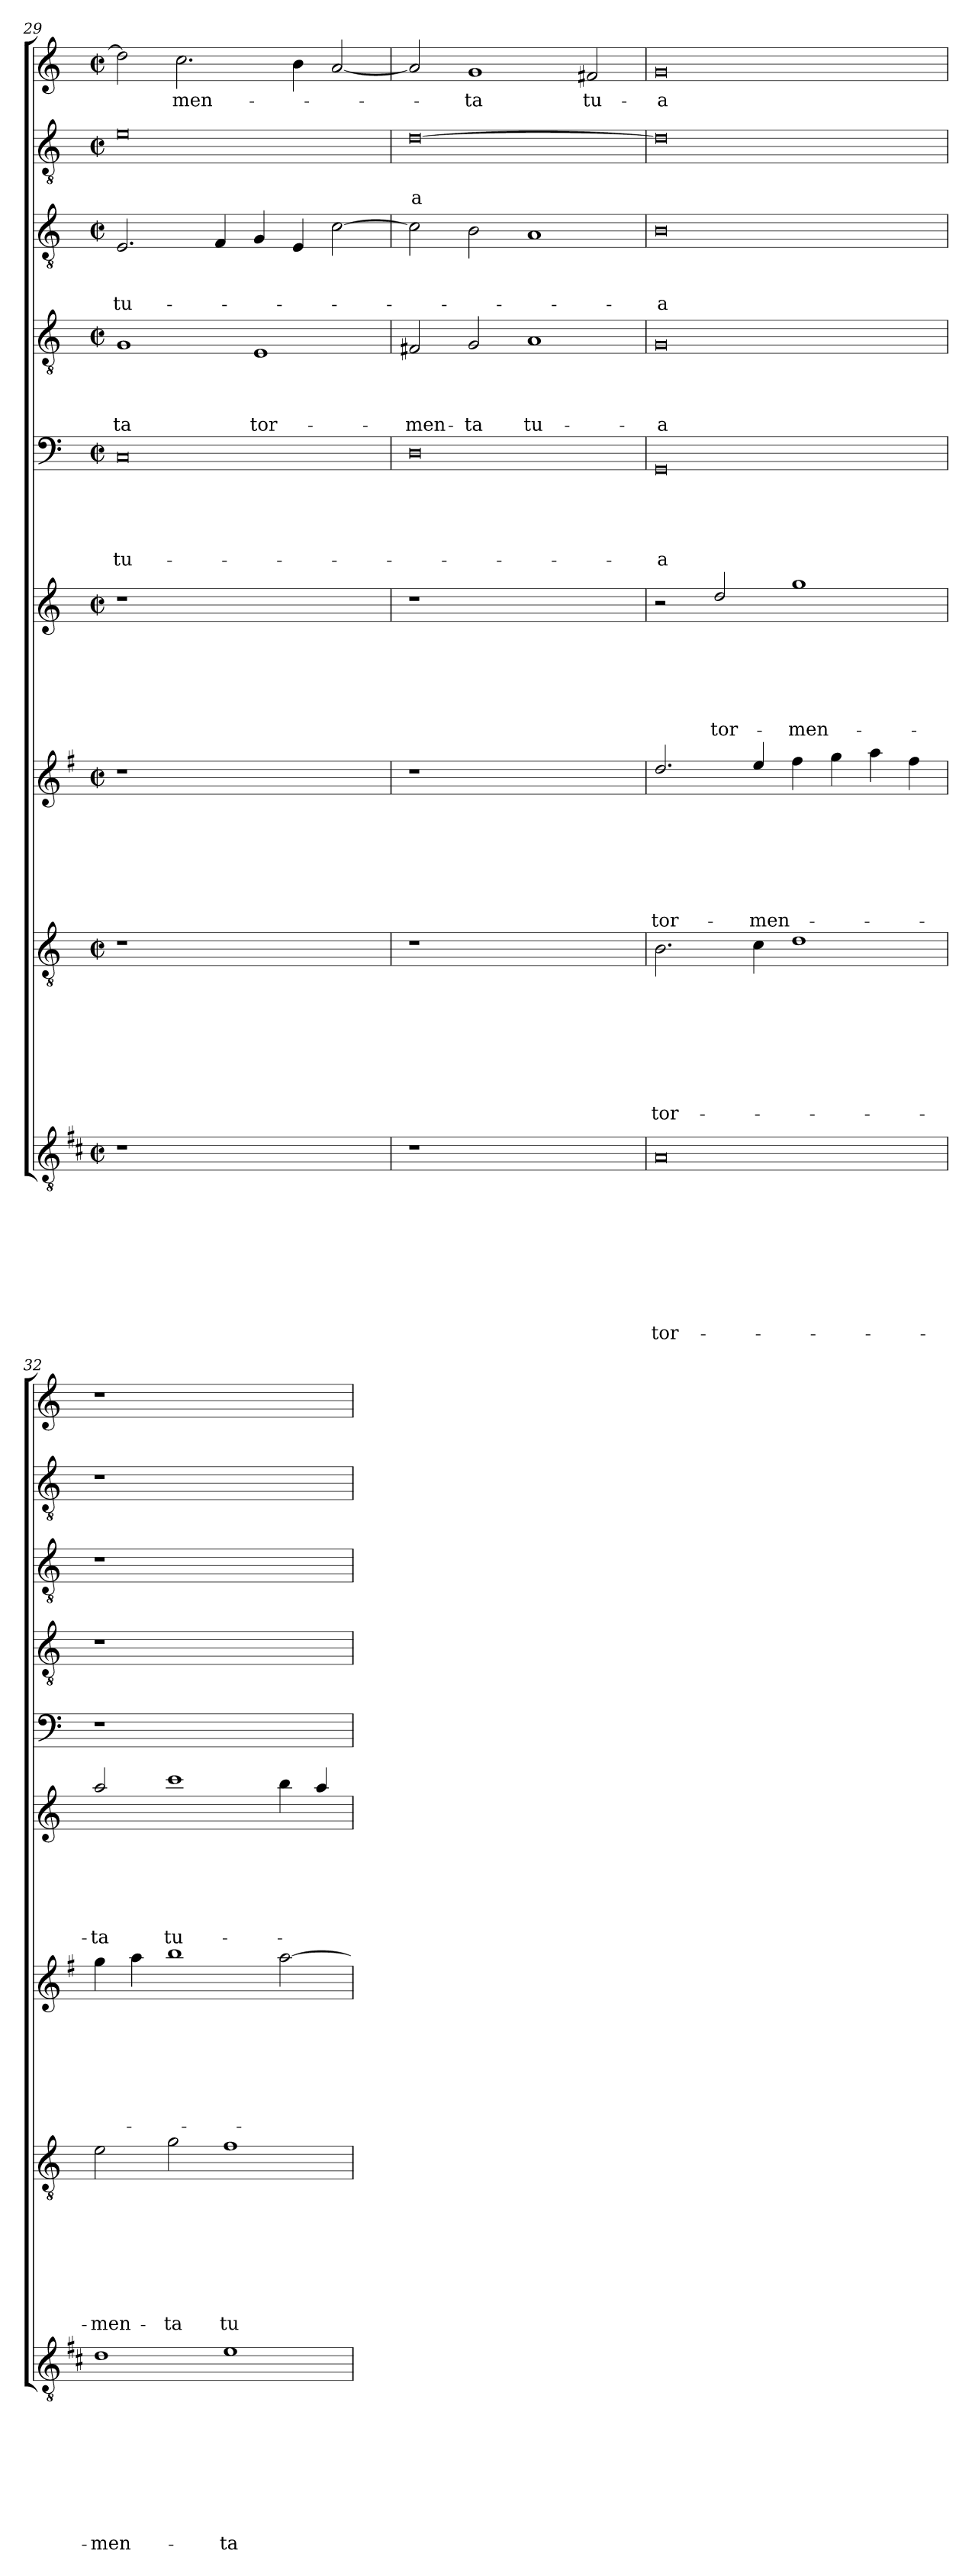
**kern	**text	**text	**text	**text	**text	**text	**text	**text	**text	**kern	**text	**text	**text	**text	**text	**text	**text	**text	**kern	**text	**text	**text	**text	**text	**text	**text	**kern	**text	**text	**text	**text	**text	**text	**kern	**text	**text	**text	**text	**text	**kern	**text	**text	**text	**text	**kern	**text	**text	**text	**kern	**text	**text	**kern	**text
*part9	*part9	*part9	*part9	*part9	*part9	*part9	*part9	*part9	*part9	*part8	*part8	*part8	*part8	*part8	*part8	*part8	*part8	*part8	*part7	*part7	*part7	*part7	*part7	*part7	*part7	*part7	*part6	*part6	*part6	*part6	*part6	*part6	*part6	*part5	*part5	*part5	*part5	*part5	*part5	*part4	*part4	*part4	*part4	*part4	*part3	*part3	*part3	*part3	*part2	*part2	*part2	*part1	*part1
*staff9	*staff9	*staff9	*staff9	*staff9	*staff9	*staff9	*staff9	*staff9	*staff9	*staff8	*staff8	*staff8	*staff8	*staff8	*staff8	*staff8	*staff8	*staff8	*staff7	*staff7	*staff7	*staff7	*staff7	*staff7	*staff7	*staff7	*staff6	*staff6	*staff6	*staff6	*staff6	*staff6	*staff6	*staff5	*staff5	*staff5	*staff5	*staff5	*staff5	*staff4	*staff4	*staff4	*staff4	*staff4	*staff3	*staff3	*staff3	*staff3	*staff2	*staff2	*staff2	*staff1	*staff1
*clefGv2	*	*	*	*	*	*	*	*	*	*clefGv2	*	*	*	*	*	*	*	*	*clefG2	*	*	*	*	*	*	*	*clefG2	*	*	*	*	*	*	*clefF4	*	*	*	*	*	*clefGv2	*	*	*	*	*clefGv2	*	*	*	*clefGv2	*	*	*clefG2	*
*ITrd1c2	*	*	*	*	*	*	*	*	*	*	*	*	*	*	*	*	*	*	*ITrd4c7	*	*	*	*	*	*	*	*ITrd8c14	*	*	*	*	*	*	*	*	*	*	*	*	*	*	*	*	*	*	*	*	*	*	*	*	*	*
*k[]	*	*	*	*	*	*	*	*	*	*k[]	*	*	*	*	*	*	*	*	*k[]	*	*	*	*	*	*	*	*k[]	*	*	*	*	*	*	*k[]	*	*	*	*	*	*k[]	*	*	*	*	*k[]	*	*	*	*k[]	*	*	*k[]	*
*C:	*	*	*	*	*	*	*	*	*	*C:	*	*	*	*	*	*	*	*	*C:	*	*	*	*	*	*	*	*C:	*	*	*	*	*	*	*C:	*	*	*	*	*	*C:	*	*	*	*	*C:	*	*	*	*C:	*	*	*C:	*
*M2/2	*	*	*	*	*	*	*	*	*	*M2/2	*	*	*	*	*	*	*	*	*M2/2	*	*	*	*	*	*	*	*M2/2	*	*	*	*	*	*	*M2/2	*	*	*	*	*	*M2/2	*	*	*	*	*M2/2	*	*	*	*M2/2	*	*	*M2/2	*
*met(c|)	*	*	*	*	*	*	*	*	*	*met(c|)	*	*	*	*	*	*	*	*	*met(c|)	*	*	*	*	*	*	*	*met(c|)	*	*	*	*	*	*	*met(c|)	*	*	*	*	*	*met(c|)	*	*	*	*	*met(c|)	*	*	*	*met(c|)	*	*	*met(c|)	*
=29	=29	=29	=29	=29	=29	=29	=29	=29	=29	=29	=29	=29	=29	=29	=29	=29	=29	=29	=29	=29	=29	=29	=29	=29	=29	=29	=29	=29	=29	=29	=29	=29	=29	=29	=29	=29	=29	=29	=29	=29	=29	=29	=29	=29	=29	=29	=29	=29	=29	=29	=29	=29	=29
!	!	!	!	!	!	!	!	!	!	!	!	!	!	!	!	!	!	!	!	!	!	!	!	!	!	!	!	!	!	!	!	!	!	!	!	!	!	!	!LO:LY:b	!	!	!	!	!LO:LY:b	!	!	!	!LO:LY:b	!	!	!	!	!
1r	.	.	.	.	.	.	.	.	.	1r	.	.	.	.	.	.	.	.	1r	.	.	.	.	.	.	.	1r	.	.	.	.	.	.	0C	.	.	.	.	tu-	1G	.	.	.	-ta	2.E/	.	.	tu-	0e	.	.	2dd\]	.
!	!	!	!	!	!	!	!	!	!	!	!	!	!	!	!	!	!	!	!	!	!	!	!	!	!	!	!	!	!	!	!	!	!	!	!	!	!	!	!	!	!	!	!	!	!	!	!	!	!	!	!	!	!LO:LY:b
.	.	.	.	.	.	.	.	.	.	.	.	.	.	.	.	.	.	.	.	.	.	.	.	.	.	.	.	.	.	.	.	.	.	.	.	.	.	.	.	.	.	.	.	.	.	.	.	.	.	.	.	2.cc\	-men-
.	.	.	.	.	.	.	.	.	.	.	.	.	.	.	.	.	.	.	.	.	.	.	.	.	.	.	.	.	.	.	.	.	.	.	.	.	.	.	.	.	.	.	.	.	4F/	.	.	.	.	.	.	.	.
!	!	!	!	!	!	!	!	!	!	!	!	!	!	!	!	!	!	!	!	!	!	!	!	!	!	!	!	!	!	!	!	!	!	!	!	!	!	!	!	!	!	!	!	!LO:LY:b	!	!	!	!	!	!	!	!	!
1ryy	.	.	.	.	.	.	.	.	.	1ryy	.	.	.	.	.	.	.	.	1ryy	.	.	.	.	.	.	.	1ryy	.	.	.	.	.	.	.	.	.	.	.	.	1E	.	.	.	tor-	4G/	.	.	.	.	.	.	.	.
.	.	.	.	.	.	.	.	.	.	.	.	.	.	.	.	.	.	.	.	.	.	.	.	.	.	.	.	.	.	.	.	.	.	.	.	.	.	.	.	.	.	.	.	.	4E/	.	.	.	.	.	.	4b\	.
.	.	.	.	.	.	.	.	.	.	.	.	.	.	.	.	.	.	.	.	.	.	.	.	.	.	.	.	.	.	.	.	.	.	.	.	.	.	.	.	.	.	.	.	.	[2c\	.	.	.	.	.	.	[2a/	.
=30	=30	=30	=30	=30	=30	=30	=30	=30	=30	=30	=30	=30	=30	=30	=30	=30	=30	=30	=30	=30	=30	=30	=30	=30	=30	=30	=30	=30	=30	=30	=30	=30	=30	=30	=30	=30	=30	=30	=30	=30	=30	=30	=30	=30	=30	=30	=30	=30	=30	=30	=30	=30	=30
!	!	!	!	!	!	!	!	!	!	!	!	!	!	!	!	!	!	!	!	!	!	!	!	!	!	!	!	!	!	!	!	!	!	!	!	!	!	!	!	!	!	!	!	!LO:LY:b	!	!	!	!	!	!	!LO:LY:b	!	!
1r	.	.	.	.	.	.	.	.	.	1r	.	.	.	.	.	.	.	.	1r	.	.	.	.	.	.	.	1r	.	.	.	.	.	.	0D	.	.	.	.	.	2F#X/	.	.	.	-men-	2c\]	.	.	.	[0d	.	-a	2a/]	.
!	!	!	!	!	!	!	!	!	!	!	!	!	!	!	!	!	!	!	!	!	!	!	!	!	!	!	!	!	!	!	!	!	!	!	!	!	!	!	!	!	!	!	!	!LO:LY:b	!	!	!	!	!	!	!	!	!LO:LY:b
.	.	.	.	.	.	.	.	.	.	.	.	.	.	.	.	.	.	.	.	.	.	.	.	.	.	.	.	.	.	.	.	.	.	.	.	.	.	.	.	2G/	.	.	.	-ta	2B\	.	.	.	.	.	.	1g	-ta
!	!	!	!	!	!	!	!	!	!	!	!	!	!	!	!	!	!	!	!	!	!	!	!	!	!	!	!	!	!	!	!	!	!	!	!	!	!	!	!	!	!	!	!	!LO:LY:b	!	!	!	!	!	!	!	!	!
1ryy	.	.	.	.	.	.	.	.	.	1ryy	.	.	.	.	.	.	.	.	1ryy	.	.	.	.	.	.	.	1ryy	.	.	.	.	.	.	.	.	.	.	.	.	1A	.	.	.	tu-	1A	.	.	.	.	.	.	.	.
!	!	!	!	!	!	!	!	!	!	!	!	!	!	!	!	!	!	!	!	!	!	!	!	!	!	!	!	!	!	!	!	!	!	!	!	!	!	!	!	!	!	!	!	!	!	!	!	!	!	!	!	!	!LO:LY:b
.	.	.	.	.	.	.	.	.	.	.	.	.	.	.	.	.	.	.	.	.	.	.	.	.	.	.	.	.	.	.	.	.	.	.	.	.	.	.	.	.	.	.	.	.	.	.	.	.	.	.	.	2f#/	tu-
!!LO:LB:g=z
=31	=31	=31	=31	=31	=31	=31	=31	=31	=31	=31	=31	=31	=31	=31	=31	=31	=31	=31	=31	=31	=31	=31	=31	=31	=31	=31	=31	=31	=31	=31	=31	=31	=31	=31	=31	=31	=31	=31	=31	=31	=31	=31	=31	=31	=31	=31	=31	=31	=31	=31	=31	=31	=31
!	!	!	!	!	!	!	!	!	!LO:LY:b	!	!	!	!	!	!	!	!	!LO:LY:b	!	!	!	!	!	!	!	!LO:LY:b	!	!	!	!	!	!	!	!	!	!	!	!	!LO:LY:b	!	!	!	!	!LO:LY:b	!	!	!	!LO:LY:b	!	!	!	!	!LO:LY:b
0G	.	.	.	.	.	.	.	.	tor-	2.B\	.	.	.	.	.	.	.	tor-	2.g/	.	.	.	.	.	.	tor-	2r	.	.	.	.	.	.	0GG	.	.	.	.	-a	0G	.	.	.	-a	0B	.	.	-a	0d]	.	.	0g	-a
!	!	!	!	!	!	!	!	!	!	!	!	!	!	!	!	!	!	!	!	!	!	!	!	!	!	!	!	!	!	!	!	!	!LO:LY:b	!	!	!	!	!	!	!	!	!	!	!	!	!	!	!	!	!	!	!	!
.	.	.	.	.	.	.	.	.	.	.	.	.	.	.	.	.	.	.	.	.	.	.	.	.	.	.	2d/	.	.	.	.	.	tor-	.	.	.	.	.	.	.	.	.	.	.	.	.	.	.	.	.	.	.	.
!	!	!	!	!	!	!	!	!	!	!	!	!	!	!	!	!	!	!	!	!	!	!	!	!	!	!LO:LY:b	!	!	!	!	!	!	!	!	!	!	!	!	!	!	!	!	!	!	!	!	!	!	!	!	!	!	!
.	.	.	.	.	.	.	.	.	.	4c\	.	.	.	.	.	.	.	.	4a/	.	.	.	.	.	.	-men-	.	.	.	.	.	.	.	.	.	.	.	.	.	.	.	.	.	.	.	.	.	.	.	.	.	.	.
!	!	!	!	!	!	!	!	!	!	!	!	!	!	!	!	!	!	!	!	!	!	!	!	!	!	!	!	!	!	!	!	!	!LO:LY:b	!	!	!	!	!	!	!	!	!	!	!	!	!	!	!	!	!	!	!	!
.	.	.	.	.	.	.	.	.	.	1d	.	.	.	.	.	.	.	.	4b\	.	.	.	.	.	.	.	1g	.	.	.	.	.	-men-	.	.	.	.	.	.	.	.	.	.	.	.	.	.	.	.	.	.	.	.
.	.	.	.	.	.	.	.	.	.	.	.	.	.	.	.	.	.	.	4cc\	.	.	.	.	.	.	.	.	.	.	.	.	.	.	.	.	.	.	.	.	.	.	.	.	.	.	.	.	.	.	.	.	.	.
.	.	.	.	.	.	.	.	.	.	.	.	.	.	.	.	.	.	.	4dd\	.	.	.	.	.	.	.	.	.	.	.	.	.	.	.	.	.	.	.	.	.	.	.	.	.	.	.	.	.	.	.	.	.	.
.	.	.	.	.	.	.	.	.	.	.	.	.	.	.	.	.	.	.	4b\	.	.	.	.	.	.	.	.	.	.	.	.	.	.	.	.	.	.	.	.	.	.	.	.	.	.	.	.	.	.	.	.	.	.
=32	=32	=32	=32	=32	=32	=32	=32	=32	=32	=32	=32	=32	=32	=32	=32	=32	=32	=32	=32	=32	=32	=32	=32	=32	=32	=32	=32	=32	=32	=32	=32	=32	=32	=32	=32	=32	=32	=32	=32	=32	=32	=32	=32	=32	=32	=32	=32	=32	=32	=32	=32	=32	=32
!	!	!	!	!	!	!	!	!	!LO:LY:b	!	!	!	!	!	!	!	!	!LO:LY:b	!	!	!	!	!	!	!	!	!	!	!	!	!	!	!LO:LY:b	!	!	!	!	!	!	!	!	!	!	!	!	!	!	!	!	!	!	!	!
1c	.	.	.	.	.	.	.	.	-men-	2e\	.	.	.	.	.	.	.	-men-	4cc\	.	.	.	.	.	.	.	2a/	.	.	.	.	.	-ta	1r	.	.	.	.	.	1r	.	.	.	.	1r	.	.	.	1r	.	.	1r	.
.	.	.	.	.	.	.	.	.	.	.	.	.	.	.	.	.	.	.	4dd\	.	.	.	.	.	.	.	.	.	.	.	.	.	.	.	.	.	.	.	.	.	.	.	.	.	.	.	.	.	.	.	.	.	.
!	!	!	!	!	!	!	!	!	!	!	!	!	!	!	!	!	!	!LO:LY:b	!	!	!	!	!	!	!	!	!	!	!	!	!	!	!LO:LY:b	!	!	!	!	!	!	!	!	!	!	!	!	!	!	!	!	!	!	!	!
.	.	.	.	.	.	.	.	.	.	2g\	.	.	.	.	.	.	.	-ta	1ee	.	.	.	.	.	.	.	1cc	.	.	.	.	.	tu-	.	.	.	.	.	.	.	.	.	.	.	.	.	.	.	.	.	.	.	.
!	!	!	!	!	!	!	!	!	!LO:LY:b	!	!	!	!	!	!	!	!	!LO:LY:b	!	!	!	!	!	!	!	!	!	!	!	!	!	!	!	!	!	!	!	!	!	!	!	!	!	!	!	!	!	!	!	!	!	!	!
1d	.	.	.	.	.	.	.	.	-ta	1f	.	.	.	.	.	.	.	tu-	.	.	.	.	.	.	.	.	.	.	.	.	.	.	.	1ryy	.	.	.	.	.	1ryy	.	.	.	.	1ryy	.	.	.	1ryy	.	.	1ryy	.
.	.	.	.	.	.	.	.	.	.	.	.	.	.	.	.	.	.	.	[2dd\	.	.	.	.	.	.	.	4b\	.	.	.	.	.	.	.	.	.	.	.	.	.	.	.	.	.	.	.	.	.	.	.	.	.	.
.	.	.	.	.	.	.	.	.	.	.	.	.	.	.	.	.	.	.	.	.	.	.	.	.	.	.	4a/	.	.	.	.	.	.	.	.	.	.	.	.	.	.	.	.	.	.	.	.	.	.	.	.	.	.
=	=	=	=	=	=	=	=	=	=	=	=	=	=	=	=	=	=	=	=	=	=	=	=	=	=	=	=	=	=	=	=	=	=	=	=	=	=	=	=	=	=	=	=	=	=	=	=	=	=	=	=	=	=
*-	*-	*-	*-	*-	*-	*-	*-	*-	*-	*-	*-	*-	*-	*-	*-	*-	*-	*-	*-	*-	*-	*-	*-	*-	*-	*-	*-	*-	*-	*-	*-	*-	*-	*-	*-	*-	*-	*-	*-	*-	*-	*-	*-	*-	*-	*-	*-	*-	*-	*-	*-	*-	*-
